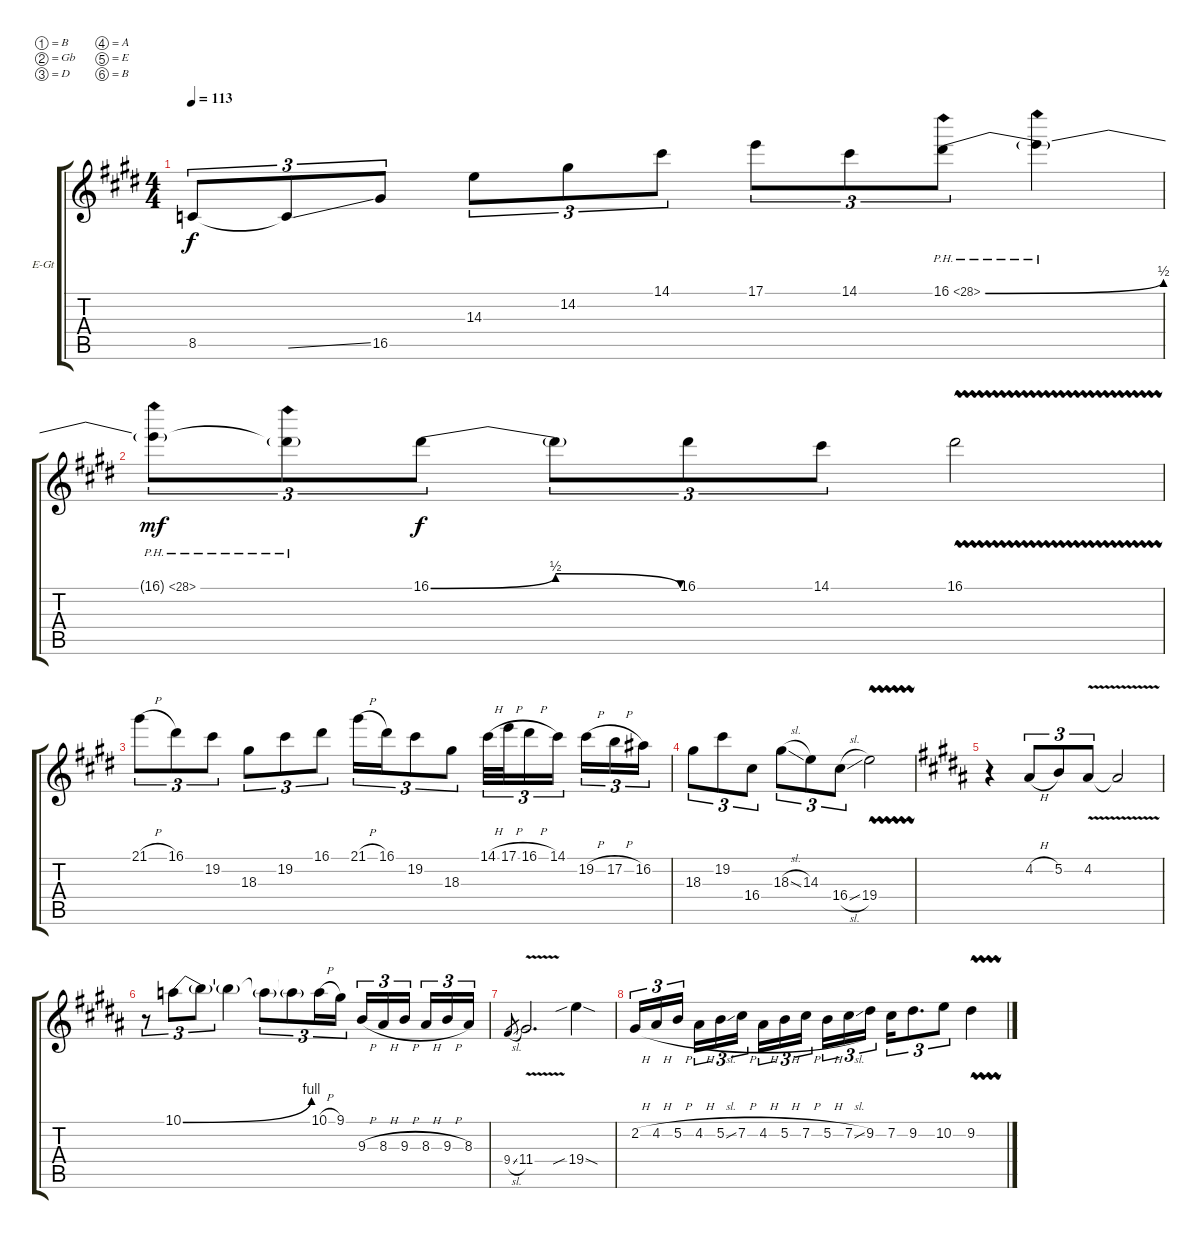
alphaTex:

\bracketExtendMode groupsimilarinstruments
\firstSystemTrackNameOrientation horizontal
\otherSystemsTrackNameOrientation horizontal
\track ("Electric Guitar 1" "E-Gt") {instrument distortionguitar}
\staff {score tabs}
\tuning (B3 Gb3 D3 A2 E2 B1)
\ts (4 4)
\tempo 113
\clef g2
\ks c#minor
8.5{t}.8{tu (3 2) dy f} 8.5{ss t}.8{tu (3 2)} 16.5.8{tu (3 2)} 14.3.8{tu (3 2)} 14.2.8{tu (3 2)} 14.1.8{tu (3 2)} 17.1.8{tu (3 2)} 14.1.8{tu (3 2)} 16.1{be (bend 0 0 15 2) ph 12}.8{tu (3 2)} 16.1{ph 12 t}.4 |
16.1{ph 12 t}.8{tu (3 2) dy mf} 16.1{ph 12 t}.8{tu (3 2)} 16.1{be (bendrelease 0 0 20.4 2 25.2 2 30 0)}.8{tu (3 2) dy f} 16.1{t}.8{tu (3 2)} 16.1.8{tu (3 2)} 14.1.8{tu (3 2)} 16.1{vw}.2 |
21.1{h}.8{tu (3 2)} 16.1.8{tu (3 2)} 19.2.8{tu (3 2)} 18.3.8{tu (3 2)} 19.2.8{tu (3 2)} 16.1.8{tu (3 2)} 21.1{h}.16{tu (3 2)} 16.1.16{tu (3 2)} 19.2.8{tu (3 2)} 18.3.8{tu (3 2)} 14.1{h}.32{tu (3 2)} 17.1{h}.32{tu (3 2)} 16.1{h}.16{tu (3 2)} 14.1.16{tu (3 2)} 19.2{h}.16{tu (3 2)} 17.2{h}.16{tu (3 2)} 16.2.16{tu (3 2)} |
18.3.8{tu (3 2)} 19.2.8{tu (3 2)} 16.4.8{tu (3 2)} 18.3{sl}.8{tu (3 2)} 14.3.8{tu (3 2)} 16.4{sl}.8{tu (3 2)} 19.4{vw}.2 |
\ks g#minor
r.4 4.2{h}.8{tu (3 2)} 5.2.8{tu (3 2)} 4.2{v}.8{tu (3 2)} 4.2{t}.2 |
r.8{tu (3 2)} 10.1{be (bend 0 0 15 4)}.8{tu (3 2)} 10.1{t}.8{tu (3 2)} 10.1{t}.4 10.1{t}.8{tu (3 2)} 10.1{t}.8{tu (3 2)} 10.1{h}.16{tu (3 2)} 9.1.16{tu (3 2)} 9.3{h}.16{tu (3 2)} 8.3{h}.16{tu (3 2)} 9.3{h}.16{tu (3 2)} 8.3{h}.16{tu (3 2)} 9.3{h}.16{tu (3 2)} 8.3.16{tu (3 2)} |
9.4{sl}.8{gr} 11.4{v}.2{d} 19.4{sib sod}.4 |
2.2{h}.16{tu (3 2)} 4.2{h}.16{tu (3 2)} 5.2{h}.16{tu (3 2)} 4.2{h}.16{tu (3 2)} 5.2{sl}.16{tu (3 2)} 7.2{h}.16{tu (3 2)} 4.2{h}.16{tu (3 2)} 5.2{h}.16{tu (3 2)} 7.2{h}.16{tu (3 2)} 5.2{h}.16{tu (3 2)} 7.2{sl}.16{tu (3 2)} 9.2.16{tu (3 2)} 7.2.16{tu (3 2)} 9.2.8{d tu (3 2)} 10.2.8{tu (3 2)} 9.2{vw}.4
